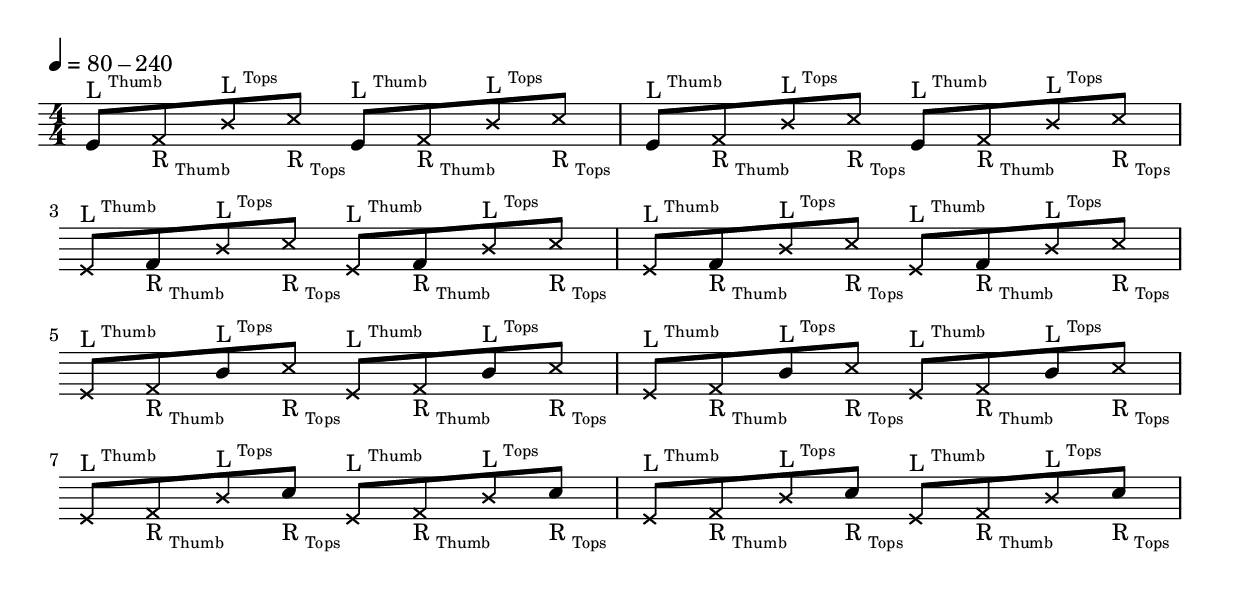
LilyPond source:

\version "2.24.1"
\include "../../global.ly"

\layout {
  indent = -3.5
}

\relative {
  \defaultScoreSettings
  \tempo 4 = 80 - 240
  \time 4/4

  \rimNote

  \repeat unfold 4 { \once \defaultNote e'8^\LThumbTop                     f_\RThumbBtm                    b^\LTopsTop                    c_\RTopsBtm } \break
  \repeat unfold 4 {                    e,8^\LThumbTop  \once \defaultNote f_\RThumbBtm                    b^\LTopsTop                    c_\RTopsBtm } \break
  \repeat unfold 4 {                    e,8^\LThumbTop                     f_\RThumbBtm \once \defaultNote b^\LTopsTop                    c_\RTopsBtm } \break
  \repeat unfold 4 {                    e,8^\LThumbTop                     f_\RThumbBtm                    b^\LTopsTop \once \defaultNote c_\RTopsBtm } \break

  \resetNoteHead
}